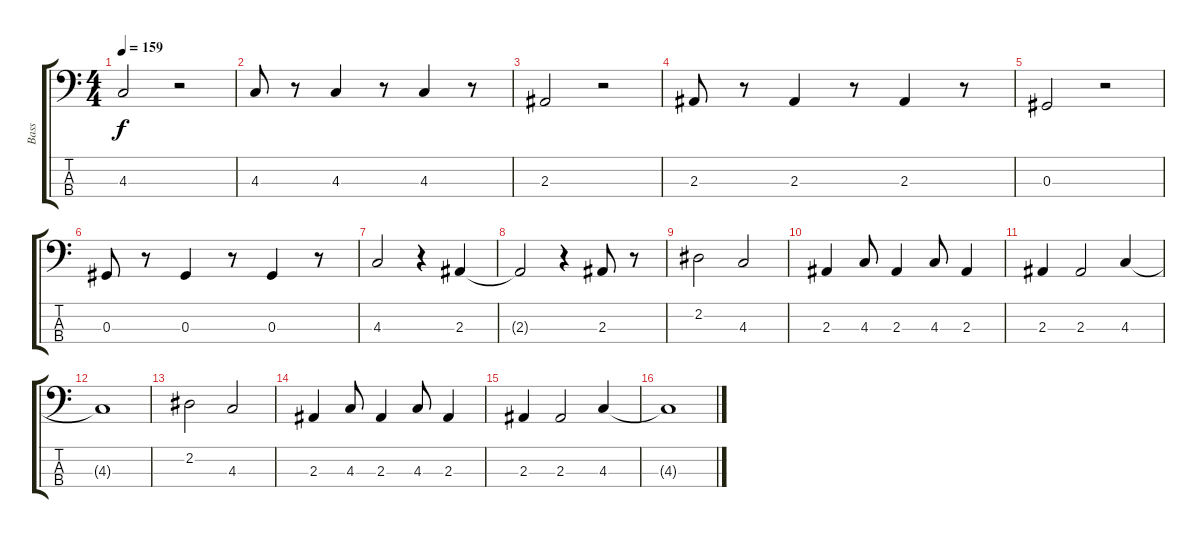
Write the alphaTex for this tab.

\track ("Bass" "Bass") {instrument electricbassfinger}
\staff {score tabs}
\tuning (Gb2 Db2 Ab1 Eb1) {hide}
\ts (4 4)
\tempo 159
\clef f4
\ks c
4.3.2{dy f} r.2 |
4.3.8 r.8 4.3.4 r.8 4.3.4 r.8 |
2.3.2 r.2 |
2.3.8 r.8 2.3.4 r.8 2.3.4 r.8 |
0.3.2 r.2 |
0.3.8 r.8 0.3.4 r.8 0.3.4 r.8 |
4.3.2 r.4 2.3.4 |
2.3{t}.2 r.4 2.3.8 r.8 |
2.2.2 4.3.2 |
2.3.4 4.3.8 2.3.4 4.3.8 2.3.4 |
2.3.4 2.3.2 4.3.4 |
4.3{t}.1 |
2.2.2 4.3.2 |
2.3.4 4.3.8 2.3.4 4.3.8 2.3.4 |
2.3.4 2.3.2 4.3.4 |
4.3{t}.1
